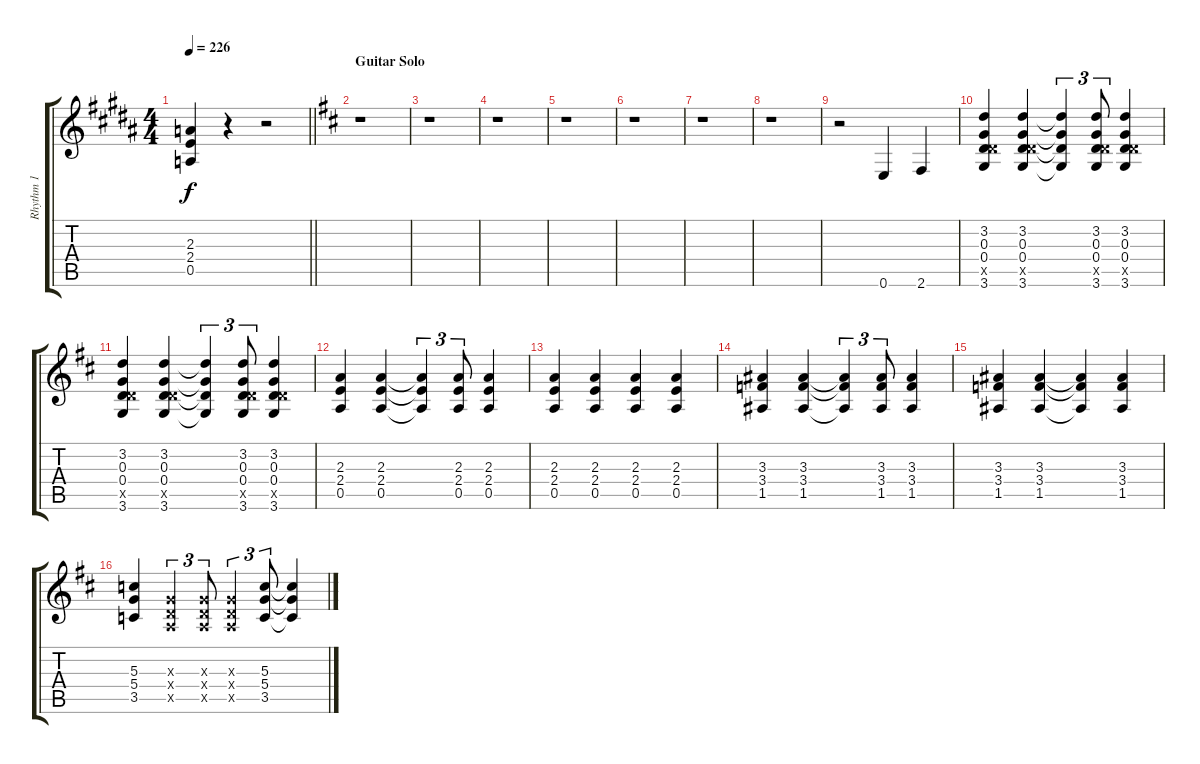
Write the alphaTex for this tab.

\track ("Rhythm 1" "Rhythm 1") {instrument overdrivenguitar}
\staff {score tabs}
\tuning (E4 B3 G3 D3 A2 E2) {hide}
\ts (4 4)
\tempo 226
\clef g2
\barLineRight lightlight
\ks b
(2.3 2.4 0.5).4{dy f} r.4 r.2 |
\section ("" "Guitar Solo")
\ks d
r.1 |
r.1 |
r.1 |
r.1 |
r.1 |
r.1 |
r.1 |
r.2 0.6.4 2.6.4 |
(3.2 0.3 0.4 5.5{x} 3.6).4 (3.2 0.3 0.4 5.5{x} 3.6).4 (3.2{t} 0.3{t} 0.4{t} 3.6{t}).4{tu (3 2)} (3.2 0.3 0.4 5.5{x} 3.6).8{tu (3 2)} (3.2 0.3 0.4 5.5{x} 3.6).4 |
(3.2 0.3 0.4 5.5{x} 3.6).4 (3.2 0.3 0.4 5.5{x} 3.6).4 (3.2{t} 0.3{t} 0.4{t} 3.6{t}).4{tu (3 2)} (3.2 0.3 0.4 5.5{x} 3.6).8{tu (3 2)} (3.2 0.3 0.4 5.5{x} 3.6).4 |
(2.3 2.4 0.5).4 (2.3 2.4 0.5).4 (2.3{t} 2.4{t} 0.5{t}).4{tu (3 2)} (2.3 2.4 0.5).8{tu (3 2)} (2.3 2.4 0.5).4 |
(2.3 2.4 0.5).4 (2.3 2.4 0.5).4 (2.3 2.4 0.5).4 (2.3 2.4 0.5).4 |
(3.3 3.4 1.5).4 (3.3 3.4 1.5).4 (3.3{t} 3.4{t} 1.5{t}).4{tu (3 2)} (3.3 3.4 1.5).8{tu (3 2)} (3.3 3.4 1.5).4 |
(3.3 3.4 1.5).4 (3.3 3.4 1.5).4 (3.3{t} 3.4{t} 1.5{t}).4 (3.3 3.4 1.5).4 |
(5.3 5.4 3.5).4 (0.3{x} 0.4{x} 0.5{x}).4{tu (3 2)} (0.3{x} 0.4{x} 0.5{x}).8{tu (3 2)} (0.3{x} 0.4{x} 0.5{x}).4{tu (3 2)} (5.3 5.4 3.5).8{tu (3 2)} (5.3{t} 5.4{t} 3.5{t}).4
